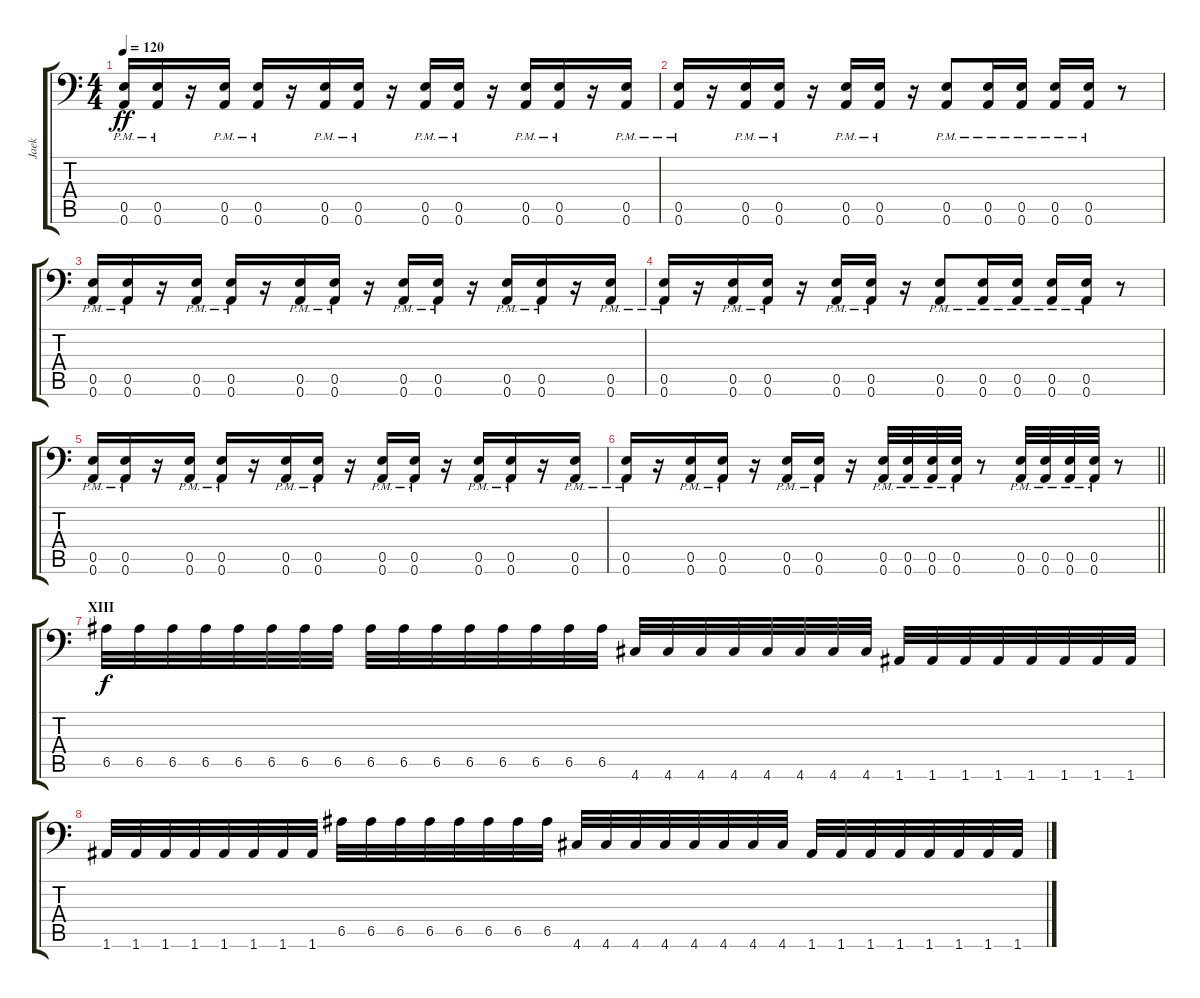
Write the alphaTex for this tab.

\track ("Jaek" "Jaek") {instrument distortionguitar}
\staff {score tabs}
\tuning (B3 Gb3 D3 A2 E2 A1) {hide}
\ts (4 4)
\tempo 120
\clef f4
\ks c
(0.5{pm} 0.6{pm}).16{dy ff} (0.5{pm} 0.6{pm}).16 r.16 (0.5{pm} 0.6{pm}).16 (0.5{pm} 0.6{pm}).16 r.16 (0.5{pm} 0.6{pm}).16 (0.5{pm} 0.6{pm}).16 r.16 (0.5{pm} 0.6{pm}).16 (0.5{pm} 0.6{pm}).16 r.16 (0.5{pm} 0.6{pm}).16 (0.5{pm} 0.6{pm}).16 r.16 (0.5{pm} 0.6{pm}).16 |
(0.5{pm} 0.6{pm}).16 r.16 (0.5{pm} 0.6{pm}).16 (0.5{pm} 0.6{pm}).16 r.16 (0.5{pm} 0.6{pm}).16 (0.5{pm} 0.6{pm}).16 r.16 (0.5{pm} 0.6{pm}).8 (0.5{pm} 0.6{pm}).16 (0.5{pm} 0.6{pm}).16 (0.5{pm} 0.6{pm}).16 (0.5{pm} 0.6{pm}).16 r.8 |
(0.5{pm} 0.6{pm}).16 (0.5{pm} 0.6{pm}).16 r.16 (0.5{pm} 0.6{pm}).16 (0.5{pm} 0.6{pm}).16 r.16 (0.5{pm} 0.6{pm}).16 (0.5{pm} 0.6{pm}).16 r.16 (0.5{pm} 0.6{pm}).16 (0.5{pm} 0.6{pm}).16 r.16 (0.5{pm} 0.6{pm}).16 (0.5{pm} 0.6{pm}).16 r.16 (0.5{pm} 0.6{pm}).16 |
(0.5{pm} 0.6{pm}).16 r.16 (0.5{pm} 0.6{pm}).16 (0.5{pm} 0.6{pm}).16 r.16 (0.5{pm} 0.6{pm}).16 (0.5{pm} 0.6{pm}).16 r.16 (0.5{pm} 0.6{pm}).8 (0.5{pm} 0.6{pm}).16 (0.5{pm} 0.6{pm}).16 (0.5{pm} 0.6{pm}).16 (0.5{pm} 0.6{pm}).16 r.8 |
(0.5{pm} 0.6{pm}).16 (0.5{pm} 0.6{pm}).16 r.16 (0.5{pm} 0.6{pm}).16 (0.5{pm} 0.6{pm}).16 r.16 (0.5{pm} 0.6{pm}).16 (0.5{pm} 0.6{pm}).16 r.16 (0.5{pm} 0.6{pm}).16 (0.5{pm} 0.6{pm}).16 r.16 (0.5{pm} 0.6{pm}).16 (0.5{pm} 0.6{pm}).16 r.16 (0.5{pm} 0.6{pm}).16 |
\barLineRight lightlight
(0.5{pm} 0.6{pm}).16 r.16 (0.5{pm} 0.6{pm}).16 (0.5{pm} 0.6{pm}).16 r.16 (0.5{pm} 0.6{pm}).16 (0.5{pm} 0.6{pm}).16 r.16 (0.5{pm} 0.6{pm}).32 (0.5{pm} 0.6{pm}).32 (0.5{pm} 0.6{pm}).32 (0.5{pm} 0.6{pm}).32 r.8 (0.5{pm} 0.6{pm}).32 (0.5{pm} 0.6{pm}).32 (0.5{pm} 0.6{pm}).32 (0.5{pm} 0.6{pm}).32 r.8 |
\section ("" "XIII")
6.5.32{dy f volume 12} 6.5.32 6.5.32 6.5.32 6.5.32 6.5.32 6.5.32 6.5.32 6.5.32 6.5.32 6.5.32 6.5.32 6.5.32 6.5.32 6.5.32 6.5.32 4.6.32 4.6.32 4.6.32 4.6.32 4.6.32 4.6.32 4.6.32 4.6.32 1.6.32 1.6.32 1.6.32 1.6.32 1.6.32 1.6.32 1.6.32 1.6.32 |
1.6.32 1.6.32 1.6.32 1.6.32 1.6.32 1.6.32 1.6.32 1.6.32 6.5.32 6.5.32 6.5.32 6.5.32 6.5.32 6.5.32 6.5.32 6.5.32 4.6.32 4.6.32 4.6.32 4.6.32 4.6.32 4.6.32 4.6.32 4.6.32 1.6.32 1.6.32 1.6.32 1.6.32 1.6.32 1.6.32 1.6.32 1.6.32
